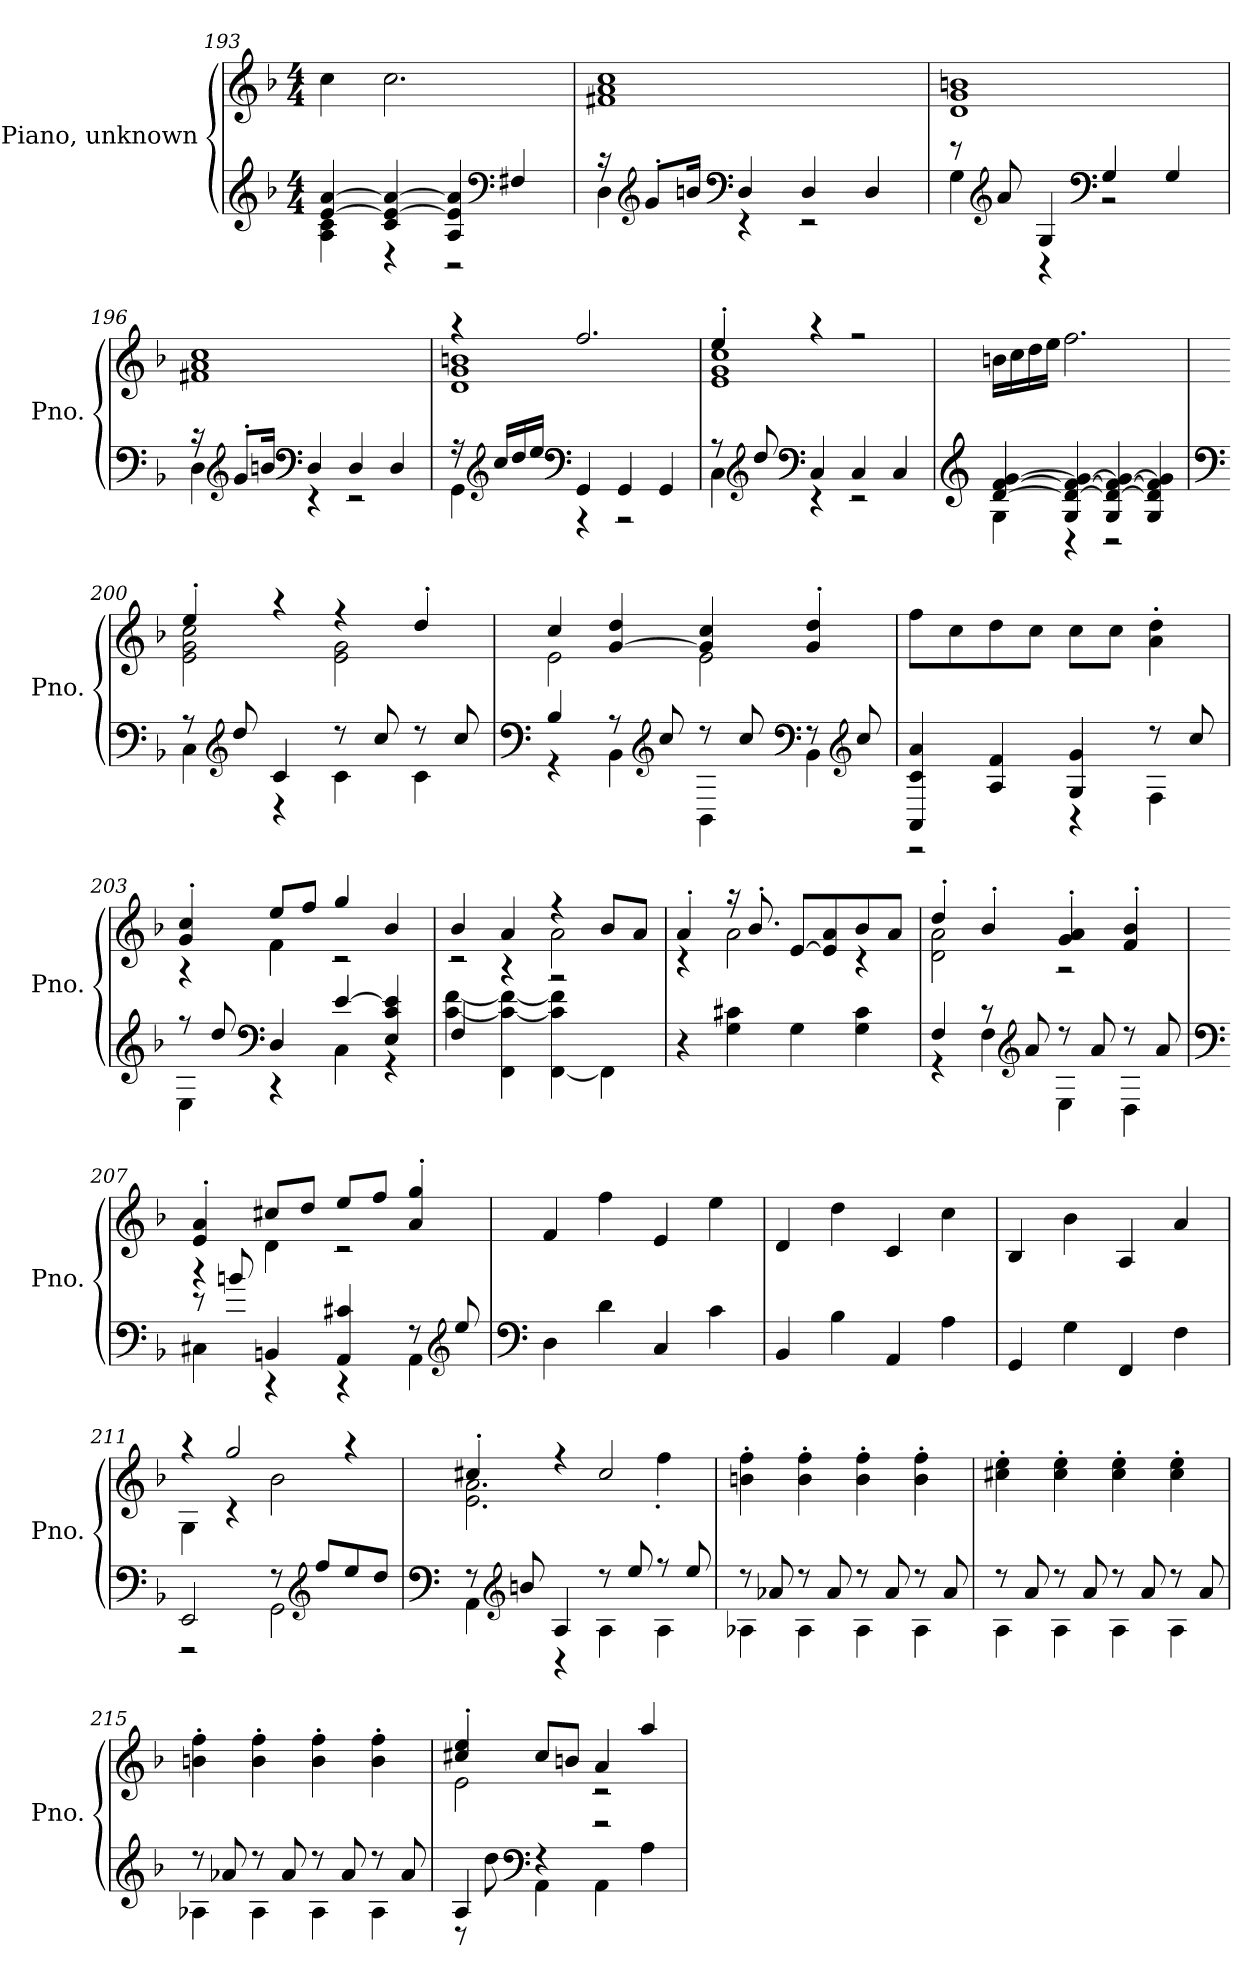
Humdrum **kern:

**kern	**kern
*part1	*part1
*staff2	*staff1
*I"Piano, unknown	*
*I'Pno.	*
!!LO:LB:g=z
*clefG2	*clefG2
*k[b-]	*k[b-]
*M4/4	*M4/4
=193	=193
*^	*
[4e/ [4a/	4A\ 4c\	4cc\
4c/ 4e/_ 4a/_	4r	2.cc\
4A/ 4e/] 4a/]	2r	.
*clefF4	*	*
4F#X/	.	.
=194	=194	=194
16r	4D\	1f#X 1a 1cc
*clefG2	*	*
8g'/L	.	.
16bn/Jk	.	.
*clefF4	*	*
4D/	4r	.
4D/	2r	.
4D/	.	.
=195	=195	=195
8r	4G\	1d 1g 1bn
*clefG2	*	*
8a/	.	.
4G/	4r	.
*clefF4	*	*
4G/	2r	.
4G/	.	.
=196	=196	=196
16r	4D\	1f#X 1a 1cc
*clefG2	*	*
8g'/L	.	.
16bn/Jk	.	.
*clefF4	*	*
4D/	4r	.
4D/	2r	.
4D/	.	.
!!LO:LB:g=z
=197	=197	=197
*	*	*^
16r	4GG\	4r	1d 1g 1bn
*clefG2	*	*	*
16cc/LL	.	.	.
16dd/	.	.	.
16ee/JJ	.	.	.
*clefF4	*	*	*
4GG/	4r	2.ff/	.
4GG/	2r	.	.
4GG/	.	.	.
=198	=198	=198	=198
8r	4C\	4ee'/	1e 1g 1cc
*clefG2	*	*	*
8dd/	.	.	.
*clefF4	*	*	*
4C/	4r	4r	.
4C/	2r	2r	.
4C/	.	.	.
*	*	*v	*v
=199	=199	=199
*clefG2	*	*
[4d/ [4f/ [4g/	4G\	16bn\LL
.	.	16cc\
.	.	16dd\
.	.	16ee\JJ
4G/ 4d/_ 4f/_ 4g/_	4r	2.ff\
4G/ 4d/_ 4f/_ 4g/_	2r	.
4G/ 4d/] 4f/] 4g/]	.	.
!!LO:LB:g=z
=200	=200	=200
*clefF4	*	*
*	*	*^
8r	4C\	4ee'/	2e\ 2g\ 2cc\
*clefG2	*	*	*
8dd/	.	.	.
4c/	4r	4r	.
8r	4c\	4r	2e\ 2g\
8cc/	.	.	.
8r	4c\	4dd'/	.
8cc/	.	.	.
=201	=201	=201	=201
*clefF4	*	*	*
4B-/	4r	4cc/	2e\
8r	4BB-\	[4g/ 4dd/	.
*clefG2	*	*	*
8cc/	.	.	.
8r	4BB-\	4g/] 4cc/	2e\
8cc/	.	.	.
*clefF4	*	*	*
8r	4BB-\	4g/' 4dd/'	.
*clefG2	*	*	*
8cc/	.	.	.
*	*	*v	*v
=202	=202	=202
4AA/ 4c/ 4a/	2r	8ff\L
.	.	8cc\
4A/ 4f/	.	8dd\
.	.	8cc\J
4G/ 4g/	4r	8cc\L
.	.	8cc\J
8r	4F\	4a\' 4dd\'
8cc/	.	.
=203	=203	=203
*	*	*^
8r	4E\	4g/' 4cc/'	4r
8dd/	.	.	.
*clefF4	*	*	*
4D/	4r	8ee/L	4f\
.	.	8ff/J	.
[4e/	4C\	4gg/	2r
4E/ 4c/ 4e/]	4r	4b-/	.
!!LO:LB:g=z	!!
=204	=204	=204	=204
4F/	[4c\ [4f\	4b-/	2r
4r	4FF\ 4c\_ 4f\_	4a/	.
2r	[4FF\ 4c\] 4f\]	4r	2a\
.	4FF\]	8b-/L	.
.	.	8a/J	.
*v	*v	*	*
=205	=205	=205
4r	4a'/	4r
4G\ 4c#X\	16r	2a\
.	8.b-'/	.
4G\	[8e/L	.
.	8e/] 8a/	.
4G\ 4c#\	8b-/	4r
.	8a/J	.
=206	=206	=206
*^	*	*
4F/	4r	4dd'/	2d\ 2a\
8r	4F\	4b-'/	.
*clefG2	*	*	*
8a/	.	.	.
8r	4E\	4g/' 4a/'	2r
8a/	.	.	.
8r	4D\	4f/' 4b-/'	.
8a/	.	.	.
=207	=207	=207	=207
*clefF4	*	*	*
8r	4C#X\	4e/' 4a/'	4r
8bn/	.	.	.
4BBn/	4r	8cc#X/L	4d\
.	.	8dd/J	.
4AA/ 4c#X/	4r	8ee/L	2r
.	.	8ff/J	.
8r	4AA\	4a/' 4gg/'	.
*clefG2	*	*	*
8ee/	.	.	.
*v	*v	*	*
*	*v	*v
!!LO:LB:g=z
=208	=208
*clefF4	*
4D\	4f/
4d\	4ff\
4C/	4e/
4c\	4ee\
=209	=209
4BB-/	4d/
4B-\	4dd\
4AA/	4c/
4A\	4cc\
=210	=210
4GG/	4B-/
4G\	4b-\
4FF/	4A/
4F\	4a/
=211	=211
*^	*^
2EE/	2r	4r	4G\
.	.	2gg/	4r
8r	2GG\	.	2b-\
*clefG2	*	*	*
8ff/L	.	.	.
8ee/	.	4r	.
8dd/J	.	.	.
=212	=212	=212	=212
*clefF4	*	*	*
8r	4AA\	4cc#X'/	2.e\ 2.a\
*clefG2	*	*	*
8bn/	.	.	.
4A/	4r	4r	.
8r	4A\	2cc#/	.
8ee/	.	.	.
8r	4A\	.	4ff'\
8ee/	.	.	.
*	*	*v	*v
!!LO:PB:g=z
=213	=213	=213
8r	4A-X\	4bn\' 4ff\'
8a-X/	.	.
8r	4A-\	4b\' 4ff\'
8a-/	.	.
8r	4A-\	4b\' 4ff\'
8a-/	.	.
8r	4A-\	4b\' 4ff\'
8a-/	.	.
=214	=214	=214
8r	4A\	4cc#X\' 4ee\'
8a/	.	.
8r	4A\	4cc#\' 4ee\'
8a/	.	.
8r	4A\	4cc#\' 4ee\'
8a/	.	.
8r	4A\	4cc#\' 4ee\'
8a/	.	.
=215	=215	=215
8r	4A-X\	4bn\' 4ff\'
8a-X/	.	.
8r	4A-\	4b\' 4ff\'
8a-/	.	.
8r	4A-\	4b\' 4ff\'
8a-/	.	.
8r	4A-\	4b\' 4ff\'
8a-/	.	.
=216	=216	=216
*	*	*^
4A/	8r	4cc#X/' 4ee/'	2e\
.	8dd\	.	.
*clefF4	*	*	*
4r	4AA\	8cc#/L	.
.	.	8bn/J	.
2r	4AA\	4a/	2r
.	4A\	4aa/	.
*v	*v	*	*
*	*v	*v
=	=
*-	*-
